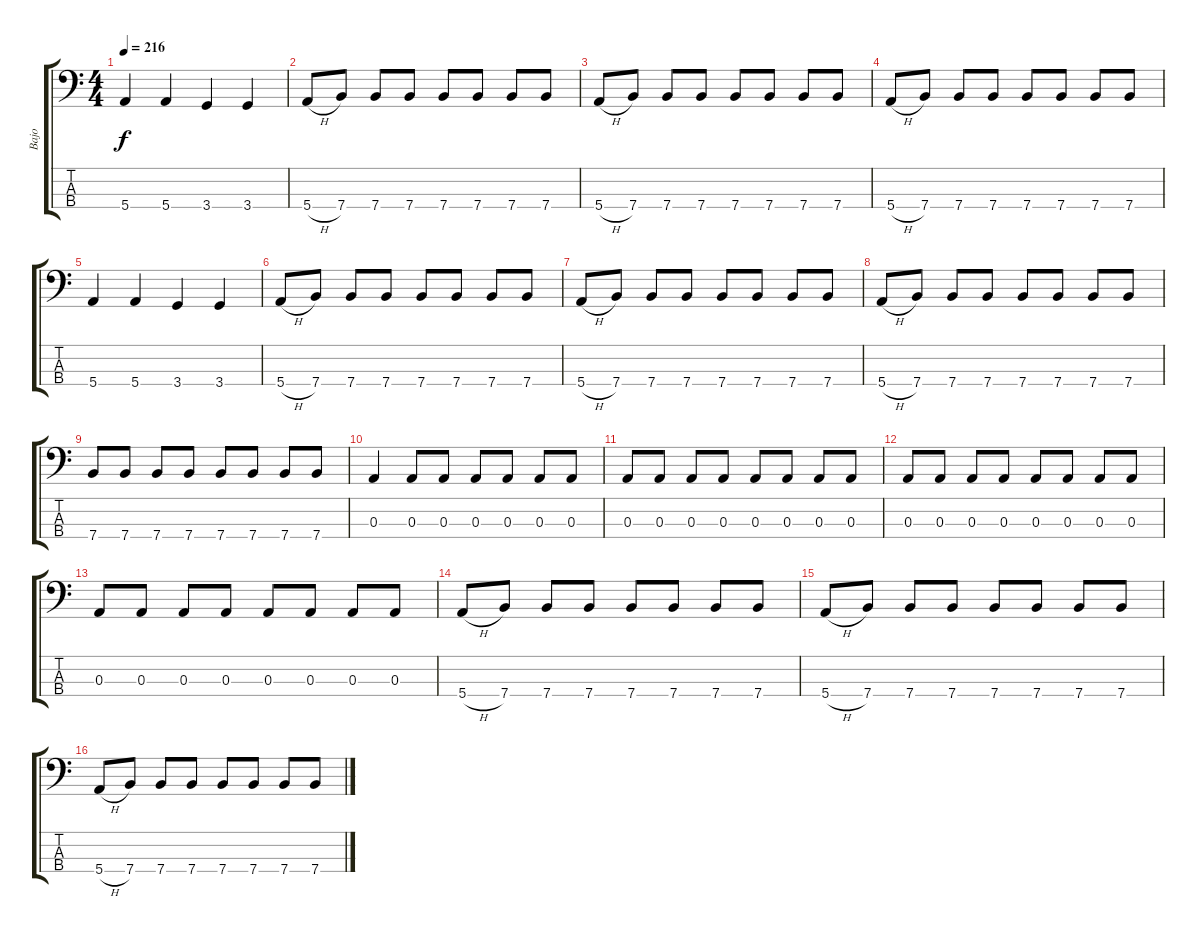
\track ("Bajo" "Bajo") {instrument electricbasspick}
\staff {score tabs}
\tuning (G2 D2 A1 E1) {hide}
\ts (4 4)
\tempo 216
\clef f4
\ks c
5.4.4{dy f} 5.4.4 3.4.4 3.4.4 |
5.4{h}.8 7.4.8 7.4.8 7.4.8 7.4.8 7.4.8 7.4.8 7.4.8 |
5.4{h}.8 7.4.8 7.4.8 7.4.8 7.4.8 7.4.8 7.4.8 7.4.8 |
5.4{h}.8 7.4.8 7.4.8 7.4.8 7.4.8 7.4.8 7.4.8 7.4.8 |
5.4.4 5.4.4 3.4.4 3.4.4 |
5.4{h}.8 7.4.8 7.4.8 7.4.8 7.4.8 7.4.8 7.4.8 7.4.8 |
5.4{h}.8 7.4.8 7.4.8 7.4.8 7.4.8 7.4.8 7.4.8 7.4.8 |
5.4{h}.8 7.4.8 7.4.8 7.4.8 7.4.8 7.4.8 7.4.8 7.4.8 |
7.4.8 7.4.8 7.4.8 7.4.8 7.4.8 7.4.8 7.4.8 7.4.8 |
0.3.4 0.3.8 0.3.8 0.3.8 0.3.8 0.3.8 0.3.8 |
0.3.8 0.3.8 0.3.8 0.3.8 0.3.8 0.3.8 0.3.8 0.3.8 |
0.3.8 0.3.8 0.3.8 0.3.8 0.3.8 0.3.8 0.3.8 0.3.8 |
0.3.8 0.3.8 0.3.8 0.3.8 0.3.8 0.3.8 0.3.8 0.3.8 |
5.4{h}.8 7.4.8 7.4.8 7.4.8 7.4.8 7.4.8 7.4.8 7.4.8 |
5.4{h}.8 7.4.8 7.4.8 7.4.8 7.4.8 7.4.8 7.4.8 7.4.8 |
5.4{h}.8 7.4.8 7.4.8 7.4.8 7.4.8 7.4.8 7.4.8 7.4.8
